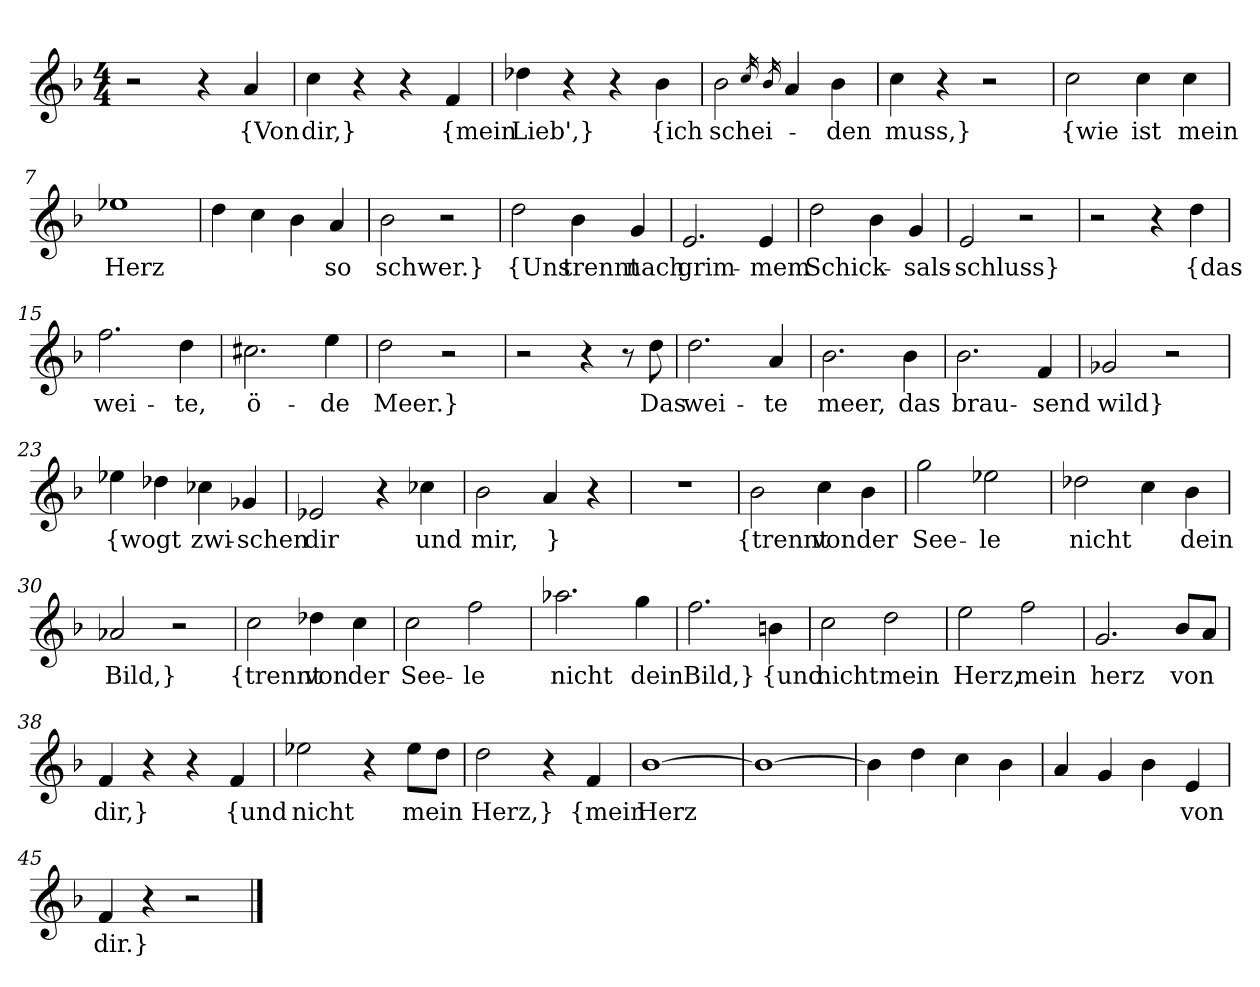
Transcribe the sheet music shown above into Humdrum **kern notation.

**kern	**text
*part1	*part1
*staff1	*staff1
*clefG2	*
*k[b-]	*
*M4/4	*
=1	=1
2r	.
4r	.
4a	{Von
=2	=2
4cc	dir,}
4r	.
4r	.
4f	{mein
=3	=3
4dd-X	Lieb',}
4r	.
4r	.
4b-	{ich
=4	=4
2b-	schei-
16qcc	.
16qb-	.
4a	.
4b-	-den
=5	=5
4cc	muss,}
4r	.
2r	.
=6	=6
2cc	{wie
4cc	ist
4cc	mein
=7	=7
1ee-X	Herz
=8	=8
4dd	.
4cc	.
4b-	.
4a	so
=9	=9
2b-	schwer.}
2r	.
=10	=10
2dd	{Uns
4b-	trennt
4g	nach
=11	=11
2.e	grim-
4e	-mem
=12	=12
2dd	Schick-
4b-	.
4g	-sals-
=13	=13
2e	-schluss}
2r	.
=14	=14
2r	.
4r	.
4dd	{das
=15	=15
2.ff	wei-
4dd	-te,
=16	=16
2.cc#X	ö-
4ee	-de
=17	=17
2dd	Meer.}
2r	.
=18	=18
2r	.
4r	.
8r	.
8dd	Das
=19	=19
2.dd	wei-
4a	-te
=20	=20
2.b-	meer,
4b-	das
=21	=21
2.b-	brau-
4f	-send
=22	=22
2g-X	wild}
2r	.
=23	=23
4ee-X	{wogt
4dd-X	.
4cc-X	zwi-
4g-X	-schen
=24	=24
2e-X	dir
4r	.
4cc-X	und
=25	=25
2b-	mir,
4a	}
4r	.
=26	=26
1r	.
=27	=27
2b-	{trennt
4cc	von
4b-	der
=28	=28
2gg	See-
2ee-X	-le
=29	=29
2dd-X	nicht
4cc	.
4b-	dein
=30	=30
2a-X	Bild,}
2r	.
=31	=31
2cc	{trennt
4dd-X	von
4cc	der
=32	=32
2cc	See-
2ff	-le
=33	=33
2.aa-X	nicht
4gg	dein
=34	=34
2.ff	Bild,}
4bn	{und
=35	=35
2cc	nicht
2dd	mein
=36	=36
2ee	Herz,
2ff	mein
=37	=37
2.g	herz
8b-/L	von
8a/J	.
=38	=38
4f	dir,}
4r	.
4r	.
4f	{und
=39	=39
2ee-X	nicht
4r	.
8ee-\L	mein
8dd\J	.
=40	=40
2dd	Herz,}
4r	.
4f	{mein
=41	=41
[1b-	Herz
=42	=42
1b-_	.
=43	=43
4b-]	.
4dd	.
4cc	.
4b-	.
=44	=44
4a	.
4g	.
4b-	.
4e	von
=45	=45
4f	dir.}
4r	.
2r	.
==	==
*-	*-
